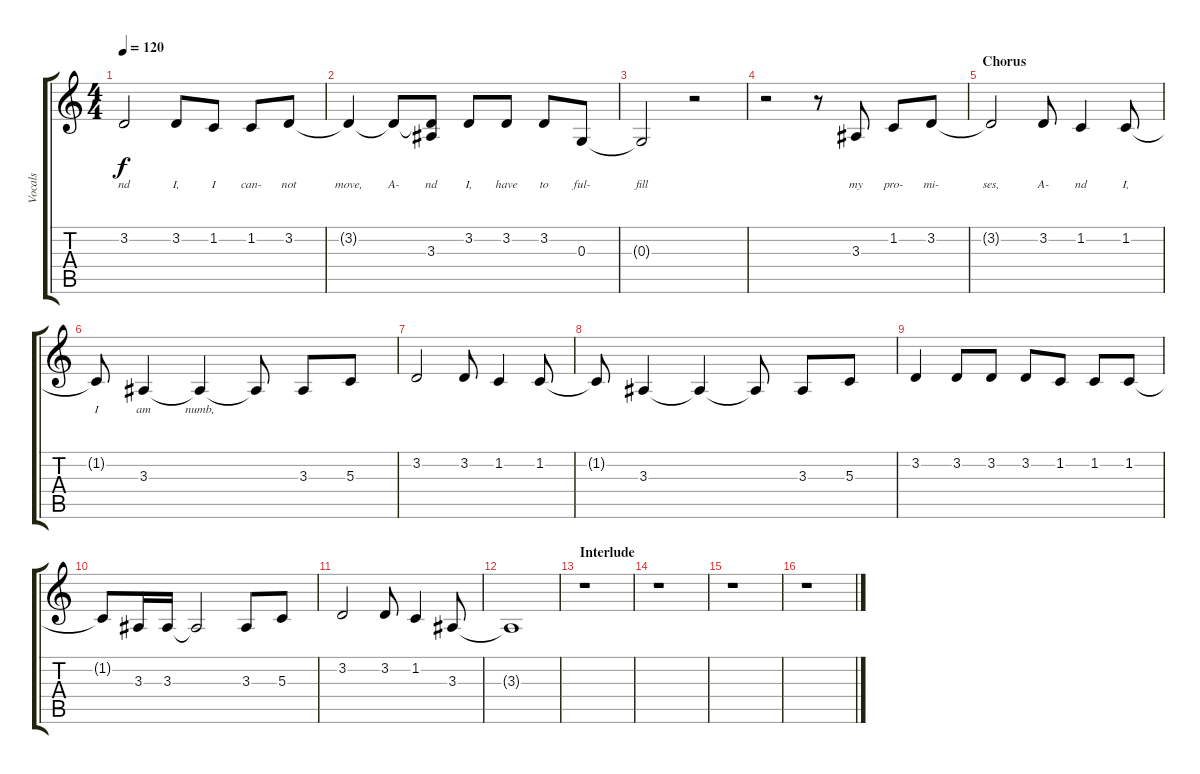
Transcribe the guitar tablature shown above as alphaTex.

\track ("Vocals" "Vocals") {instrument lead8bassandlead}
\staff {score tabs}
\tuning (E4 B3 G3 D3 A2 E2) {hide}
\ts (4 4)
\tempo 120
\clef g2
\ks c
3.2{t}.2{lyrics (0 "nd") lyrics (1 "") lyrics (2 "") lyrics (3 "") lyrics (4 "") dy f} 3.2.8{lyrics (0 "I,") lyrics (1 "") lyrics (2 "") lyrics (3 "") lyrics (4 "")} 1.2.8{lyrics (0 "I") lyrics (1 "") lyrics (2 "") lyrics (3 "") lyrics (4 "")} 1.2.8{lyrics (0 "can-") lyrics (1 "") lyrics (2 "") lyrics (3 "") lyrics (4 "")} 3.2.8{lyrics (0 "not") lyrics (1 "") lyrics (2 "") lyrics (3 "") lyrics (4 "")} |
3.2{t}.4{lyrics (0 "move,") lyrics (1 "") lyrics (2 "") lyrics (3 "") lyrics (4 "")} 3.2{t}.8{lyrics (0 "A-") lyrics (1 "") lyrics (2 "") lyrics (3 "") lyrics (4 "")} (3.2{t} 3.3).8{lyrics (0 "nd") lyrics (1 "") lyrics (2 "") lyrics (3 "") lyrics (4 "")} 3.2.8{lyrics (0 "I,") lyrics (1 "") lyrics (2 "") lyrics (3 "") lyrics (4 "")} 3.2.8{lyrics (0 "have") lyrics (1 "") lyrics (2 "") lyrics (3 "") lyrics (4 "")} 3.2.8{lyrics (0 "to") lyrics (1 "") lyrics (2 "") lyrics (3 "") lyrics (4 "")} 0.3.8{lyrics (0 "ful-") lyrics (1 "") lyrics (2 "") lyrics (3 "") lyrics (4 "")} |
0.3{t}.2{lyrics (0 "fill") lyrics (1 "") lyrics (2 "") lyrics (3 "") lyrics (4 "")} r.2 |
r.2 r.8 3.3.8{lyrics (0 "my") lyrics (1 "") lyrics (2 "") lyrics (3 "") lyrics (4 "")} 1.2.8{lyrics (0 "pro-") lyrics (1 "") lyrics (2 "") lyrics (3 "") lyrics (4 "")} 3.2.8{lyrics (0 "mi-") lyrics (1 "") lyrics (2 "") lyrics (3 "") lyrics (4 "")} |
\section ("" "Chorus")
3.2{t}.2{lyrics (0 "ses,") lyrics (1 "") lyrics (2 "") lyrics (3 "") lyrics (4 "")} 3.2.8{lyrics (0 "A-") lyrics (1 "") lyrics (2 "") lyrics (3 "") lyrics (4 "")} 1.2.4{lyrics (0 "nd") lyrics (1 "") lyrics (2 "") lyrics (3 "") lyrics (4 "")} 1.2.8{lyrics (0 "I,") lyrics (1 "") lyrics (2 "") lyrics (3 "") lyrics (4 "")} |
1.2{t}.8{lyrics (0 "I") lyrics (1 "") lyrics (2 "") lyrics (3 "") lyrics (4 "")} 3.3.4{lyrics (0 "am") lyrics (1 "") lyrics (2 "") lyrics (3 "") lyrics (4 "")} 3.3{t}.4{lyrics (0 "numb,") lyrics (1 "") lyrics (2 "") lyrics (3 "") lyrics (4 "")} 3.3{t}.8 3.3.8 5.3.8 |
3.2.2 3.2.8 1.2.4 1.2.8 |
1.2{t}.8 3.3.4 3.3{t}.4 3.3{t}.8 3.3.8 5.3.8 |
3.2.4 3.2.8 3.2.8 3.2.8 1.2.8 1.2.8 1.2.8 |
1.2{t}.8 3.3.16 3.3.16 3.3{t}.2 3.3.8 5.3.8 |
3.2.2 3.2.8 1.2.4 3.3.8 |
3.3{t}.1 |
\section ("" "Interlude")
r.1 |
r.1 |
r.1 |
r.1
